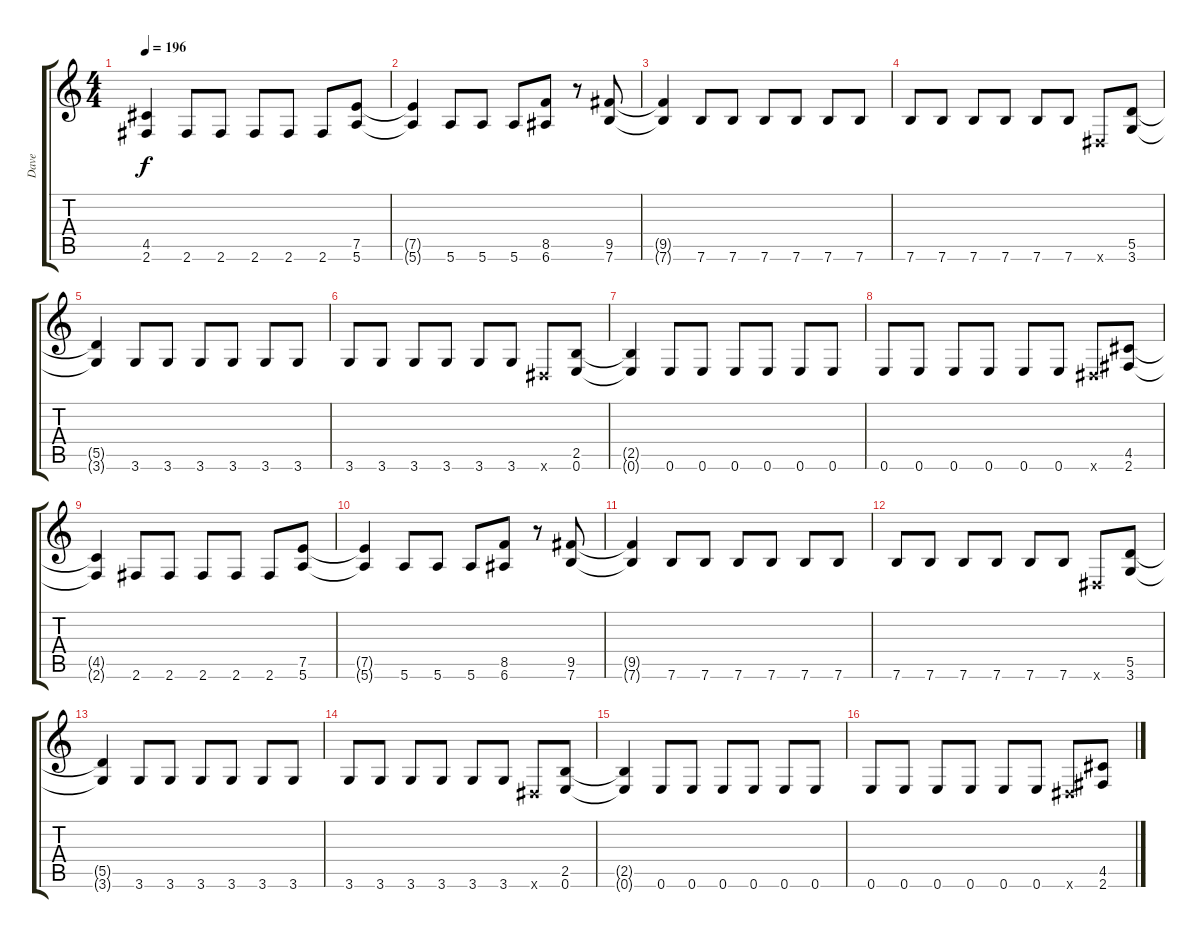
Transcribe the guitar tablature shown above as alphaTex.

\track ("Dave" "Dave") {instrument distortionguitar}
\staff {score tabs}
\tuning (E4 B3 G3 D3 A2 E2) {hide}
\ts (4 4)
\tempo 196
\clef g2
\ks c
(4.5{t} 2.6{t}).4{dy f} 2.6.8 2.6.8 2.6.8 2.6.8 2.6.8 (7.5 5.6).8 |
(7.5{t} 5.6{t}).4 5.6.8 5.6.8 5.6.8 (8.5 6.6).8 r.8 (9.5 7.6).8 |
(9.5{t} 7.6{t}).4 7.6.8 7.6.8 7.6.8 7.6.8 7.6.8 7.6.8 |
7.6.8 7.6.8 7.6.8 7.6.8 7.6.8 7.6.8 -1.6{x}.8 (5.5 3.6).8 |
(5.5{t} 3.6{t}).4 3.6.8 3.6.8 3.6.8 3.6.8 3.6.8 3.6.8 |
3.6.8 3.6.8 3.6.8 3.6.8 3.6.8 3.6.8 -1.6{x}.8 (2.5 0.6).8 |
(2.5{t} 0.6{t}).4 0.6.8 0.6.8 0.6.8 0.6.8 0.6.8 0.6.8 |
0.6.8 0.6.8 0.6.8 0.6.8 0.6.8 0.6.8 -1.6{x}.8 (4.5 2.6).8 |
(4.5{t} 2.6{t}).4 2.6.8 2.6.8 2.6.8 2.6.8 2.6.8 (7.5 5.6).8 |
(7.5{t} 5.6{t}).4 5.6.8 5.6.8 5.6.8 (8.5 6.6).8 r.8 (9.5 7.6).8 |
(9.5{t} 7.6{t}).4 7.6.8 7.6.8 7.6.8 7.6.8 7.6.8 7.6.8 |
7.6.8 7.6.8 7.6.8 7.6.8 7.6.8 7.6.8 -1.6{x}.8 (5.5 3.6).8 |
(5.5{t} 3.6{t}).4 3.6.8 3.6.8 3.6.8 3.6.8 3.6.8 3.6.8 |
3.6.8 3.6.8 3.6.8 3.6.8 3.6.8 3.6.8 -1.6{x}.8 (2.5 0.6).8 |
(2.5{t} 0.6{t}).4 0.6.8 0.6.8 0.6.8 0.6.8 0.6.8 0.6.8 |
0.6.8 0.6.8 0.6.8 0.6.8 0.6.8 0.6.8 -1.6{x}.8 (4.5 2.6).8
